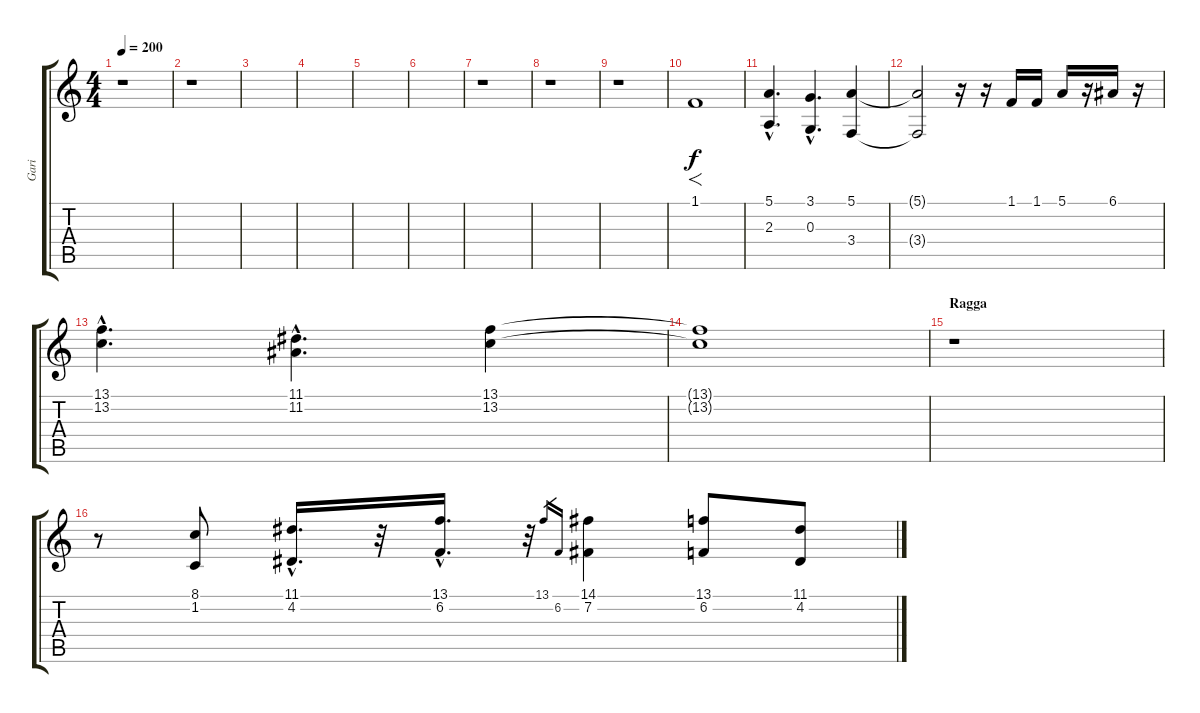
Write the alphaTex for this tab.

\track ("Gari" "Gari") {instrument trombone}
\staff {score tabs}
\tuning (E4 B3 G3 D3 A2 E2) {hide}
\ts (4 4)
\tempo 200
\clef g2
\ks c
r.1{dy f} |
r.1 |
|
|
|
|
r.1 |
r.1 |
r.1 |
1.1.1{f} |
(5.1{hac} 2.3{hac}).4{d} (3.1{hac} 0.3{hac}).4{d} (5.1 3.4).4 |
(5.1{t} 3.4{t}).2 r.16 r.16 1.1.16 1.1.16 5.1.16 r.16 6.1.16 r.16 |
(13.1{hac} 13.2{hac}).4{d} (11.1{hac} 11.2{hac}).4{d} (13.1 13.2).4 |
(13.1{t} 13.2{t}).1 |
\section ("" "Ragga")
r.1 |
r.8 (8.1 1.2).8 (11.1{hac} 4.2{hac}).16{d} r.32 (13.1{hac} 6.2{hac}).16{d} r.32 13.1.16{gr} 6.2.16{gr} (14.1 7.2).4 (13.1 6.2).8 (11.1 4.2).8
